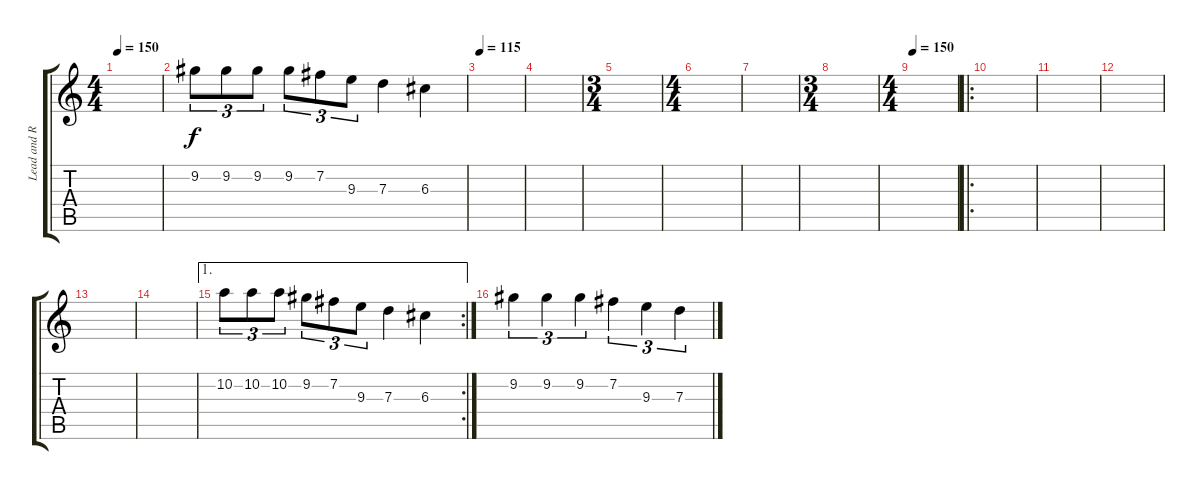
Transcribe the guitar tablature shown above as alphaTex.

\track ("Lead and Rhythm Guitars" "Lead and R") {instrument overdrivenguitar}
\staff {score tabs}
\tuning (E4 B3 G3 D3 A2 E2) {hide}
\ts (4 4)
\tempo 150
\clef g2
\ks c
|
9.2.8{tu (3 2)} 9.2.8{tu (3 2)} 9.2.8{tu (3 2)} 9.2.8{tu (3 2)} 7.2.8{tu (3 2)} 9.3.8{tu (3 2)} 7.3.4 6.3.4 |
\tempo 115
|
|
\ts (3 4)
|
\ts (4 4)
|
|
\ts (3 4)
|
\ts (4 4)
\tempo 150
|
\ro
|
|
|
|
|
\ae 1
\rc 2
10.2.8{tu (3 2)} 10.2.8{tu (3 2)} 10.2.8{tu (3 2)} 9.2.8{tu (3 2)} 7.2.8{tu (3 2)} 9.3.8{tu (3 2)} 7.3.4 6.3.4 |
9.2.4{tu (3 2)} 9.2.4{tu (3 2)} 9.2.4{tu (3 2)} 7.2.4{tu (3 2)} 9.3.4{tu (3 2)} 7.3.4{tu (3 2)}
